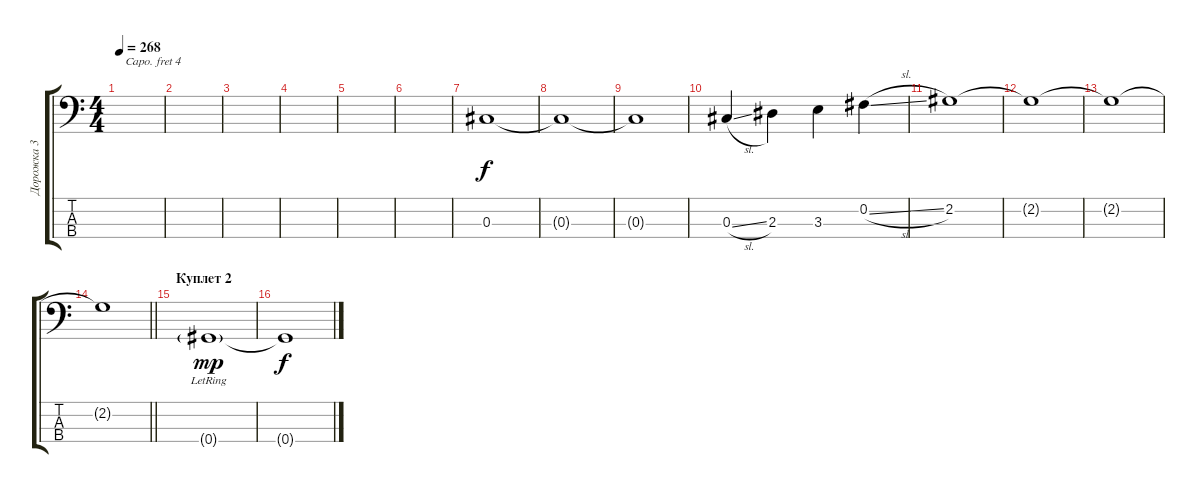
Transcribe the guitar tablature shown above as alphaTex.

\track ("Дорожка 3" "Дорожка 3") {instrument electricbassfinger}
\staff {score tabs}
\capo 4
\tuning (G2 D2 A1 E1) {hide}
\ts (4 4)
\tempo 268
\clef f4
\ks c
|
|
|
|
|
|
0.3.1 |
0.3{t}.1 |
0.3{t}.1 |
0.3{sl}.4 2.3.4 3.3.4 0.2{sl}.4 |
2.2.1 |
2.2{t}.1 |
2.2{t}.1 |
\barLineRight lightlight
2.2{t}.1 |
\section ("" "Куплет 2")
0.4{g lr}.1{dy mp} |
0.4{t}.1{dy f}
